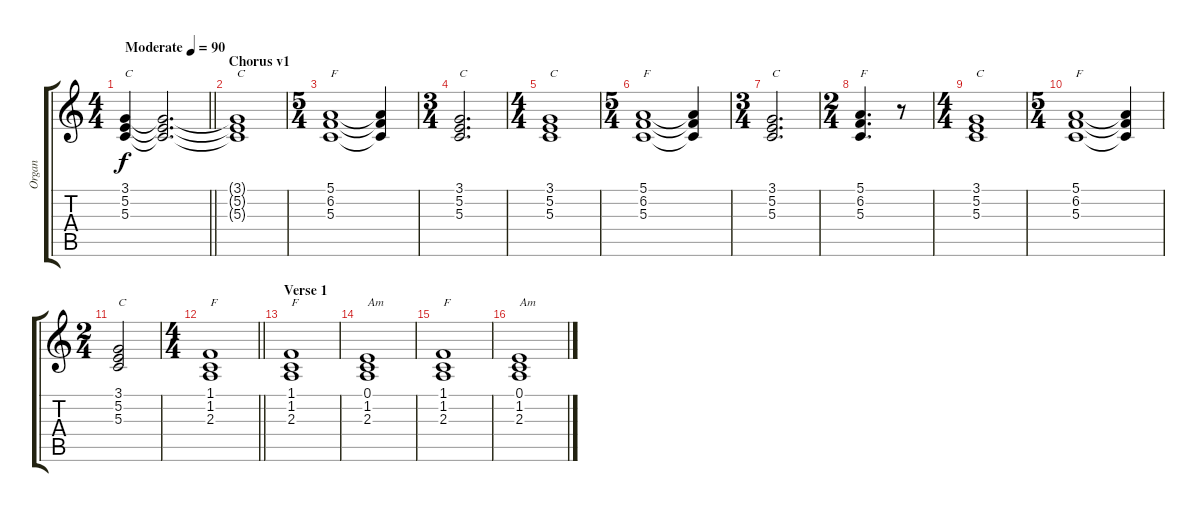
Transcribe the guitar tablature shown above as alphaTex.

\track ("Organ" "Organ") {instrument percussiveorgan}
\staff {score tabs}
\tuning (E4 B3 G3 D3 A2 E2) {hide}
\ts (4 4)
\tempo (90 "Moderate")
\clef g2
\barLineRight lightlight
\ks c
(3.1 5.2 5.3).4{txt "C" dy f volume 2 instrument percussiveorgan} (3.1{t} 5.2{t} 5.3{t}).2{d volume 6} |
\section ("" "Chorus v1")
(3.1{t} 5.2{t} 5.3{t}).1{txt "C"} |
\ts (5 4)
(5.1 6.2 5.3).1{txt "F"} (5.1{t} 6.2{t} 5.3{t}).4 |
\ts (3 4)
(3.1 5.2 5.3).2{d txt "C"} |
\ts (4 4)
(3.1 5.2 5.3).1{txt "C"} |
\ts (5 4)
(5.1 6.2 5.3).1{txt "F"} (5.1{t} 6.2{t} 5.3{t}).4 |
\ts (3 4)
(3.1 5.2 5.3).2{d txt "C"} |
\ts (2 4)
(5.1 6.2 5.3).4{d txt "F"} r.8 |
\ts (4 4)
(3.1 5.2 5.3).1{txt "C"} |
\ts (5 4)
(5.1 6.2 5.3).1{txt "F"} (5.1{t} 6.2{t} 5.3{t}).4 |
\ts (2 4)
(3.1 5.2 5.3).2{txt "C"} |
\ts (4 4)
\barLineRight lightlight
(1.1 1.2 2.3).1{txt "F"} |
\section ("" "Verse 1")
(1.1 1.2 2.3).1{txt "F"} |
(0.1 1.2 2.3).1{txt "Am"} |
(1.1 1.2 2.3).1{txt "F"} |
(0.1 1.2 2.3).1{txt "Am"}
